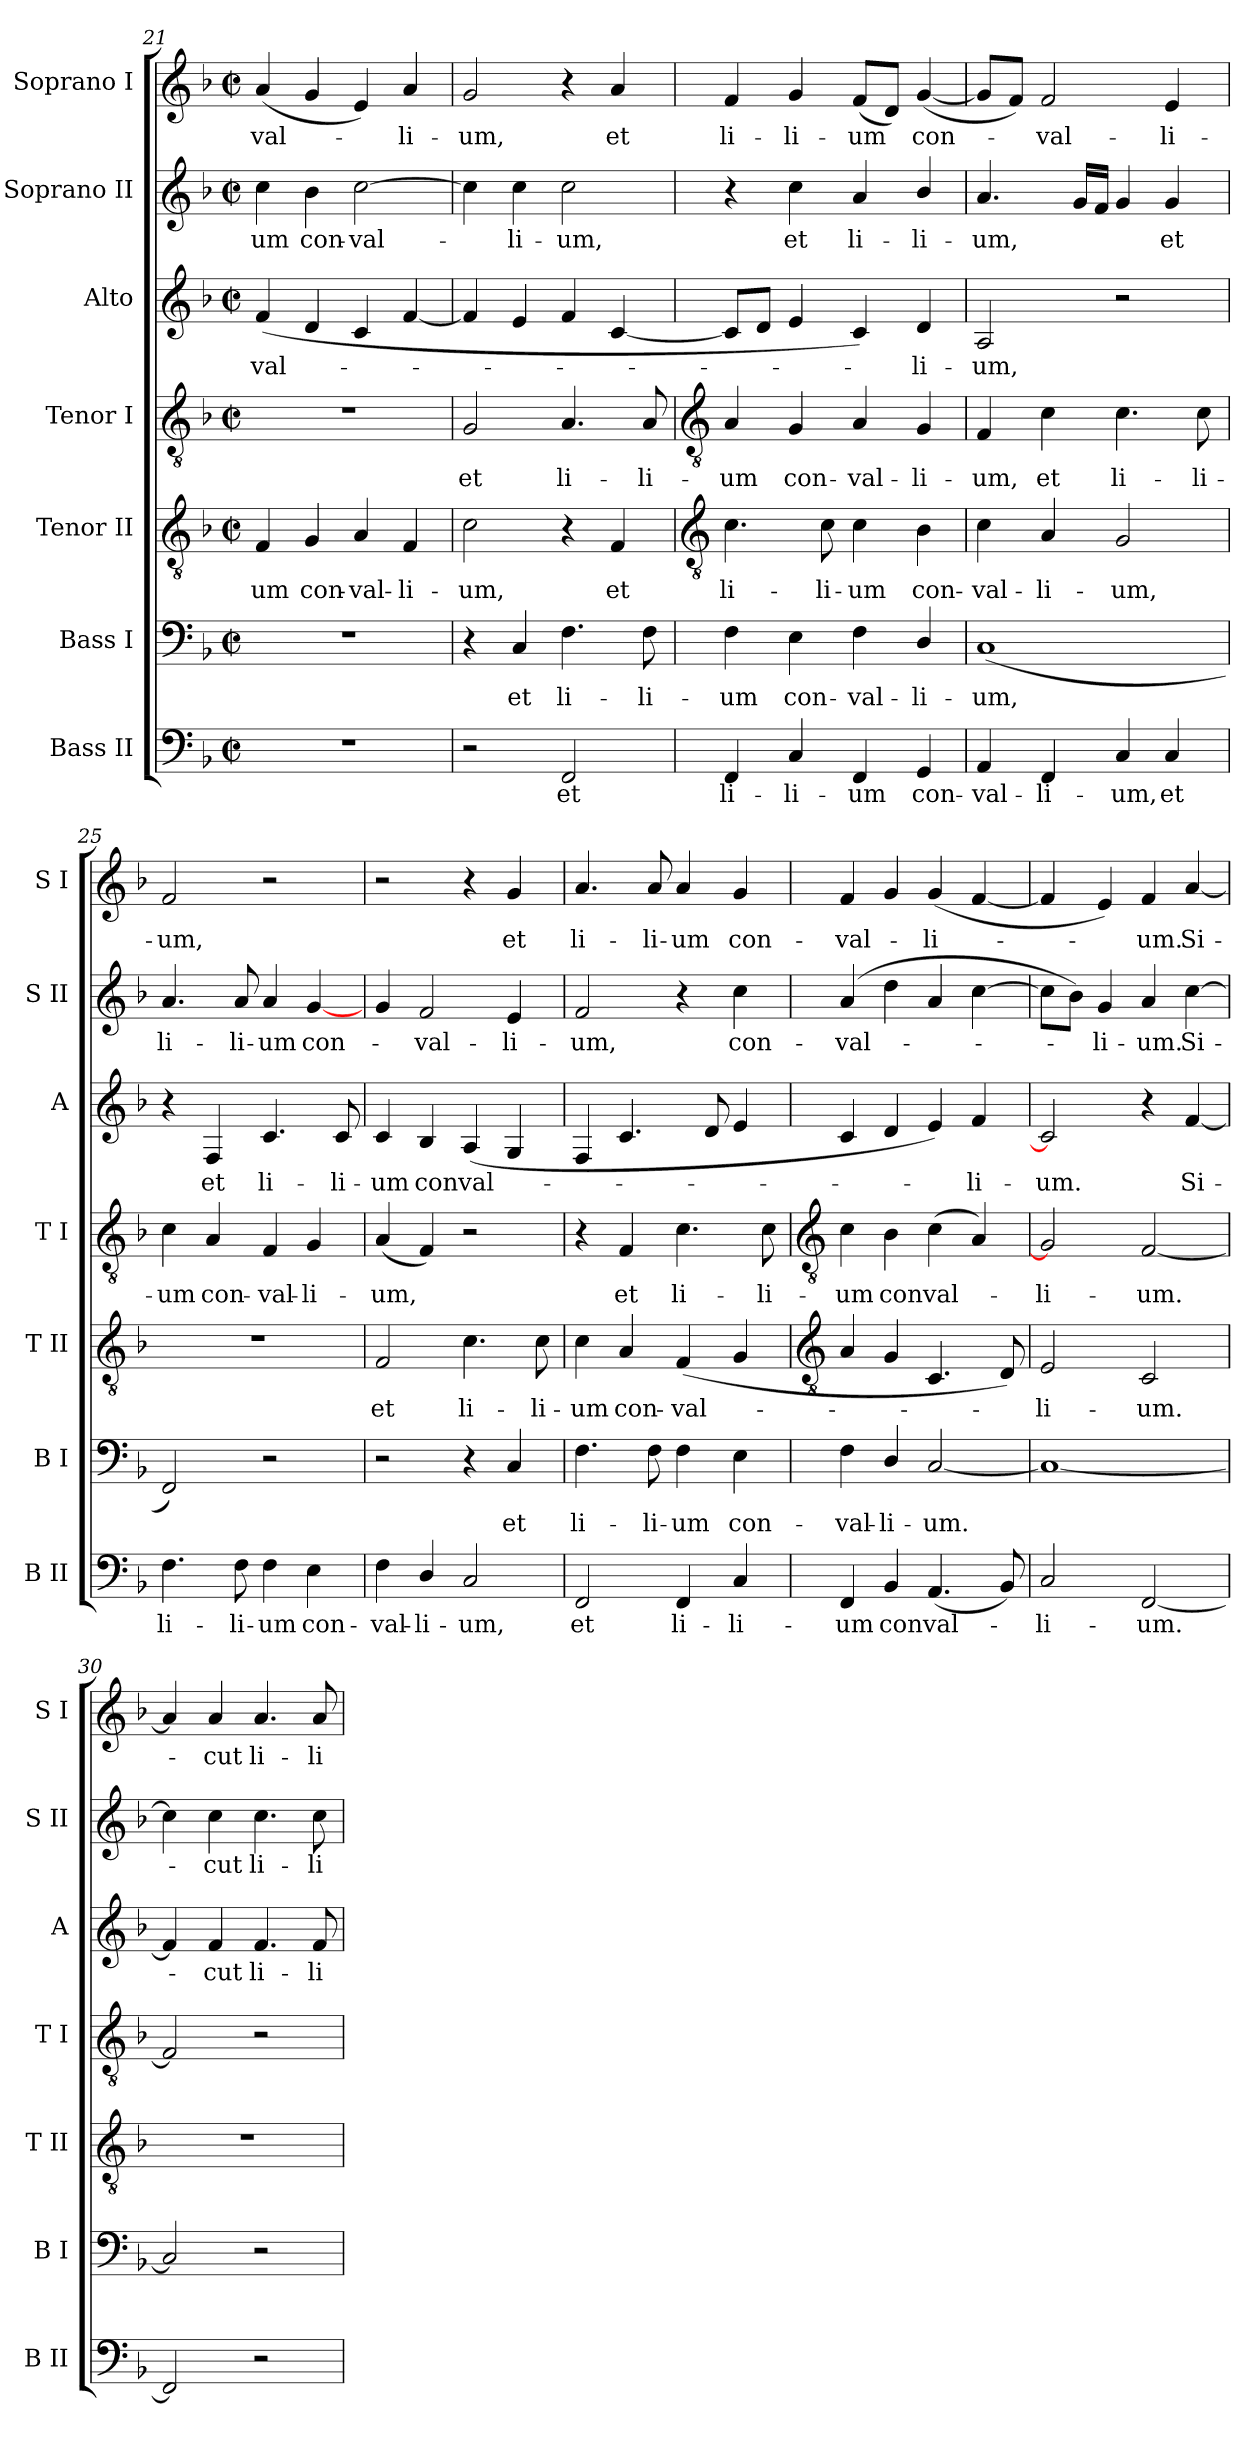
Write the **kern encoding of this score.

**kern	**text	**kern	**text	**kern	**text	**kern	**text	**kern	**text	**kern	**text	**kern	**text
*part7	*part7	*part6	*part6	*part5	*part5	*part4	*part4	*part3	*part3	*part2	*part2	*part1	*part1
*staff7	*staff7	*staff6	*staff6	*staff5	*staff5	*staff4	*staff4	*staff3	*staff3	*staff2	*staff2	*staff1	*staff1
*I"Bass II	*	*I"Bass I	*	*I"Tenor II	*	*I"Tenor I	*	*I"Alto	*	*I"Soprano II	*	*I"Soprano I	*
*I'B II	*	*I'B I	*	*I'T II	*	*I'T I	*	*I'A	*	*I'S II	*	*I'S I	*
*clefF4	*	*clefF4	*	*clefGv2	*	*clefGv2	*	*clefG2	*	*clefG2	*	*clefG2	*
*k[b-]	*	*k[b-]	*	*k[b-]	*	*k[b-]	*	*k[b-]	*	*k[b-]	*	*k[b-]	*
*F:	*	*F:	*	*F:	*	*F:	*	*F:	*	*F:	*	*F:	*
*M2/2	*	*M2/2	*	*M2/2	*	*M2/2	*	*M2/2	*	*M2/2	*	*M2/2	*
*met(c|)	*	*met(c|)	*	*met(c|)	*	*met(c|)	*	*met(c|)	*	*met(c|)	*	*met(c|)	*
=21	=21	=21	=21	=21	=21	=21	=21	=21	=21	=21	=21	=21	=21
!	!	!	!	!	!LO:LY:b	!	!	!	!LO:LY:b	!	!LO:LY:b	!	!LO:LY:b
1r	.	1r	.	4F	-um	1r	.	(<4f	-val-	4cc	-um	(<4a	-val-
!	!	!	!	!	!LO:LY:b	!	!	!	!	!	!LO:LY:b	!	!
.	.	.	.	4G	con-	.	.	4d	.	4b-	con-	4g	.
!	!	!	!	!	!LO:LY:b	!	!	!	!	!	!LO:LY:b	!	!
.	.	.	.	4A	-val-	.	.	4c	.	[2cc	-val-	4e)	.
!	!	!	!	!	!LO:LY:b	!	!	!	!	!	!	!	!LO:LY:b
.	.	.	.	4F	-li-	.	.	[4f	.	.	.	4a	li-
=22	=22	=22	=22	=22	=22	=22	=22	=22	=22	=22	=22	=22	=22
!	!	!	!	!	!LO:LY:b	!	!LO:LY:b	!	!	!	!	!	!LO:LY:b
2r	.	4r	.	2c	-um,	2G	et	4f]	.	4cc]	.	2g	-um,
!	!	!	!LO:LY:b	!	!	!	!	!	!	!	!LO:LY:b	!	!
.	.	4C	et	.	.	.	.	4e	.	4cc	li-	.	.
!	!LO:LY:b	!	!LO:LY:b	!	!	!	!LO:LY:b	!	!	!	!LO:LY:b	!	!
2FF	et	4.F	li-	4r	.	4.A	li-	4f	.	2cc	-um,	4r	.
!	!	!	!	!	!LO:LY:b	!	!	!	!	!	!	!	!LO:LY:b
.	.	.	.	4F	et	.	.	[4c	.	.	.	4a	et
!	!	!	!LO:LY:b	!	!	!	!LO:LY:b	!	!	!	!	!	!
.	.	8F	-li-	.	.	8A	-li-	.	.	.	.	.	.
!!LO:LB:g=z
=23	=23	=23	=23	=23	=23	=23	=23	=23	=23	=23	=23	=23	=23
*	*	*	*	*clefGv2	*	*clefGv2	*	*	*	*	*	*	*
!	!LO:LY:b	!	!LO:LY:b	!	!LO:LY:b	!	!LO:LY:b	!	!	!	!	!	!LO:LY:b
4FF	li-	4F	-um	4.c	li-	4A	-um	8cL]	.	4r	.	4f	li-
.	.	.	.	.	.	.	.	8dJ	.	.	.	.	.
!	!LO:LY:b	!	!LO:LY:b	!	!	!	!LO:LY:b	!	!	!	!LO:LY:b	!	!LO:LY:b
4C	-li-	4E	con-	.	.	4G	con-	4e	.	4cc	et	4g	-li-
!	!	!	!	!	!LO:LY:b	!	!	!	!	!	!	!	!
.	.	.	.	8c	-li-	.	.	.	.	.	.	.	.
!	!LO:LY:b	!	!LO:LY:b	!	!LO:LY:b	!	!LO:LY:b	!	!	!	!LO:LY:b	!	!LO:LY:b
4FF	-um	4F	-val-	4c	-um	4A	-val-	4c)	.	4a	li-	(<8fL	-um
.	.	.	.	.	.	.	.	.	.	.	.	8dJ)	.
!	!LO:LY:b	!	!LO:LY:b	!	!LO:LY:b	!	!LO:LY:b	!	!LO:LY:b	!	!LO:LY:b	!	!LO:LY:b
4GG	con-	4D/	-li-	4B-	con-	4G	-li-	4d	li-	4b-/	-li-	(<[4g	con-
=24	=24	=24	=24	=24	=24	=24	=24	=24	=24	=24	=24	=24	=24
!	!LO:LY:b	!	!LO:LY:b	!	!LO:LY:b	!	!LO:LY:b	!	!LO:LY:b	!	!LO:LY:b	!	!
4AA	-val-	(<1C	-um,	4c	-val-	4F	-um,	2A	-um,	4.a	-um,	8gL]	.
.	.	.	.	.	.	.	.	.	.	.	.	8fJ)	.
!	!LO:LY:b	!	!	!	!LO:LY:b	!	!LO:LY:b	!	!	!	!	!	!LO:LY:b
4FF	-li-	.	.	4A	-li-	4c	et	.	.	.	.	2f	val-
.	.	.	.	.	.	.	.	.	.	16gLL	.	.	.
.	.	.	.	.	.	.	.	.	.	16fJJ	.	.	.
!	!LO:LY:b	!	!	!	!LO:LY:b	!	!LO:LY:b	!	!	!	!	!	!
4C	-um,	.	.	2G	-um,	4.c	li-	2r	.	4g	.	.	.
!	!LO:LY:b	!	!	!	!	!	!	!	!	!	!LO:LY:b	!	!LO:LY:b
4C	et	.	.	.	.	.	.	.	.	4g	et	4e	-li-
!	!	!	!	!	!	!	!LO:LY:b	!	!	!	!	!	!
.	.	.	.	.	.	8c	-li-	.	.	.	.	.	.
=25	=25	=25	=25	=25	=25	=25	=25	=25	=25	=25	=25	=25	=25
!	!LO:LY:b	!	!	!	!	!	!LO:LY:b	!	!	!	!LO:LY:b	!	!LO:LY:b
4.F	li-	2FF)	.	1r	.	4c	-um	4r	.	4.a	li-	2f	-um,
!	!	!	!	!	!	!	!LO:LY:b	!	!LO:LY:b	!	!	!	!
.	.	.	.	.	.	4A	con-	4F	et	.	.	.	.
!	!LO:LY:b	!	!	!	!	!	!	!	!	!	!LO:LY:b	!	!
8F	-li-	.	.	.	.	.	.	.	.	8a	-li-	.	.
!	!LO:LY:b	!	!	!	!	!	!LO:LY:b	!	!LO:LY:b	!	!LO:LY:b	!	!
4F	-um	2r	.	.	.	4F	-val-	4.c	li-	4a	-um	2r	.
!	!LO:LY:b	!	!	!	!	!	!LO:LY:b	!	!	!	!LO:LY:b	!	!
4E	con-	.	.	.	.	4G	-li-	.	.	[4g	con-	.	.
!	!	!	!	!	!	!	!	!	!LO:LY:b	!	!	!	!
.	.	.	.	.	.	.	.	8c	-li-	.	.	.	.
=26	=26	=26	=26	=26	=26	=26	=26	=26	=26	=26	=26	=26	=26
!	!LO:LY:b	!	!	!	!LO:LY:b	!	!LO:LY:b	!	!LO:LY:b	!	!	!	!
4F	-val-	2r	.	2F	et	(<4A	-um,	4c	-um	4g	.	2r	.
!	!LO:LY:b	!	!	!	!	!	!	!	!LO:LY:b	!	!LO:LY:b	!	!
4D/	-li-	.	.	.	.	4F)	.	4B-	con	2f	val-	.	.
!	!LO:LY:b	!	!	!	!LO:LY:b	!	!	!	!LO:LY:b	!	!	!	!
2C	-um,	4r	.	4.c	li-	2r	.	(<4A	val-	.	.	4r	.
!	!	!	!LO:LY:b	!	!	!	!	!	!	!	!LO:LY:b	!	!LO:LY:b
.	.	4C	et	.	.	.	.	4G	.	4e	-li-	4g	et
!	!	!	!	!	!LO:LY:b	!	!	!	!	!	!	!	!
.	.	.	.	8c	-li-	.	.	.	.	.	.	.	.
=27	=27	=27	=27	=27	=27	=27	=27	=27	=27	=27	=27	=27	=27
!	!LO:LY:b	!	!LO:LY:b	!	!LO:LY:b	!	!	!	!	!	!LO:LY:b	!	!LO:LY:b
2FF	et	4.F	li-	4c	-um	4r	.	4F	.	2f	-um,	4.a	li-
!	!	!	!	!	!LO:LY:b	!	!LO:LY:b	!	!	!	!	!	!
.	.	.	.	4A	con-	4F	et	4.c	.	.	.	.	.
!	!	!	!LO:LY:b	!	!	!	!	!	!	!	!	!	!LO:LY:b
.	.	8F	-li-	.	.	.	.	.	.	.	.	8a	-li-
!	!LO:LY:b	!	!LO:LY:b	!	!LO:LY:b	!	!LO:LY:b	!	!	!	!	!	!LO:LY:b
4FF	li-	4F	-um	(<4F	-val-	4.c	li-	.	.	4r	.	4a	-um
.	.	.	.	.	.	.	.	8d	.	.	.	.	.
!	!LO:LY:b	!	!LO:LY:b	!	!	!	!	!	!	!	!LO:LY:b	!	!LO:LY:b
4C	-li-	4E	con-	4G	.	.	.	4e	.	4cc	con-	4g	con-
!	!	!	!	!	!	!	!LO:LY:b	!	!	!	!	!	!
.	.	.	.	.	.	8c	-li-	.	.	.	.	.	.
!!LO:LB:g=z
=28	=28	=28	=28	=28	=28	=28	=28	=28	=28	=28	=28	=28	=28
*	*	*	*	*clefGv2	*	*clefGv2	*	*	*	*	*	*	*
!	!LO:LY:b	!	!LO:LY:b	!	!	!	!LO:LY:b	!	!	!	!LO:LY:b	!	!LO:LY:b
4FF	-um	4F	-val-	4A	.	4c	-um	4c	.	(>4a	-val-	4f	-val-
!	!LO:LY:b	!	!LO:LY:b	!	!	!	!LO:LY:b	!	!	!	!	!	!
4BB-	con	4D/	-li-	4G	.	4B-	con	4d	.	4dd	.	4g	.
!	!LO:LY:b	!	!LO:LY:b	!	!	!	!LO:LY:b	!	!	!	!	!	!LO:LY:b
(<4.AA	val-	[2C	-um.	4.C	.	(<4c	val-	4e)	.	4a	.	(<4g	-li-
!	!	!	!	!	!	!	!	!	!LO:LY:b	!	!	!	!
.	.	.	.	.	.	4A)	.	4f	li-	[4cc	.	[4f	.
8BB-)	.	.	.	8D)	.	.	.	.	.	.	.	.	.
=29	=29	=29	=29	=29	=29	=29	=29	=29	=29	=29	=29	=29	=29
!	!LO:LY:b	!	!	!	!LO:LY:b	!	!LO:LY:b	!	!LO:LY:b	!	!	!	!
2C	li-	1C_	.	2E	li-	2G]	li-	2c]	-um.	8ccL]	.	4f]	.
.	.	.	.	.	.	.	.	.	.	8b-J)	.	.	.
!	!	!	!	!	!	!	!	!	!	!	!LO:LY:b	!	!
.	.	.	.	.	.	.	.	.	.	4g	-li-	4e)	.
!	!LO:LY:b	!	!	!	!LO:LY:b	!	!LO:LY:b	!	!	!	!LO:LY:b	!	!LO:LY:b
[2FF	-um.	.	.	2C	-um.	[2F	-um.	4r	.	4a	-um.	4f	um.
!	!	!	!	!	!	!	!	!	!LO:LY:b	!	!LO:LY:b	!	!LO:LY:b
.	.	.	.	.	.	.	.	[4f	Si-	[4cc	Si-	[4a	Si-
=30	=30	=30	=30	=30	=30	=30	=30	=30	=30	=30	=30	=30	=30
2FF]	.	2C]	.	1r	.	2F]	.	4f]	.	4cc]	.	4a]	.
!	!	!	!	!	!	!	!	!	!LO:LY:b	!	!LO:LY:b	!	!LO:LY:b
.	.	.	.	.	.	.	.	4f	cut	4cc	cut	4a	cut
!	!	!	!	!	!	!	!	!	!LO:LY:b	!	!LO:LY:b	!	!LO:LY:b
2r	.	2r	.	.	.	2r	.	4.f	li-	4.cc	li-	4.a	li-
!	!	!	!	!	!	!	!	!	!LO:LY:b	!	!LO:LY:b	!	!LO:LY:b
.	.	.	.	.	.	.	.	8f	-li-	8cc	-li-	8a	-li-
=	=	=	=	=	=	=	=	=	=	=	=	=	=
*-	*-	*-	*-	*-	*-	*-	*-	*-	*-	*-	*-	*-	*-
